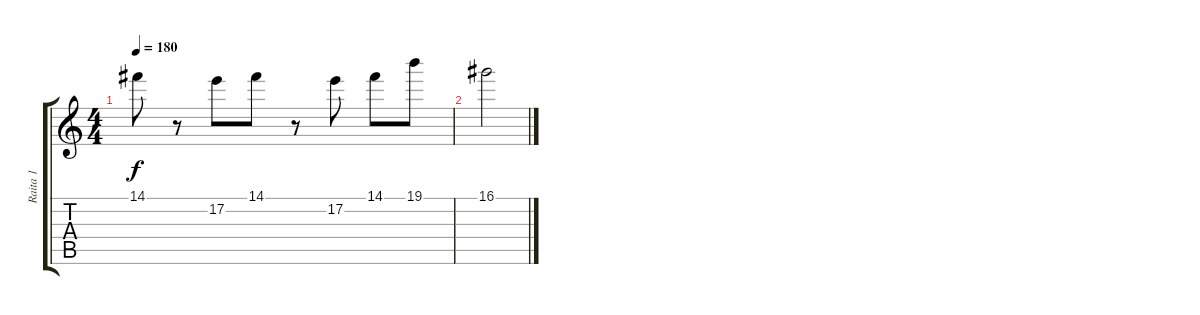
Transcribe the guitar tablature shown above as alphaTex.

\track ("Raita 1" "Raita 1") {instrument distortionguitar}
\staff {score tabs}
\tuning (E4 B3 G3 D3 A2 E2) {hide}
\ts (4 4)
\tempo 180
\clef g2
\ks c
14.1.8{dy f} r.8 17.2.8 14.1.8 r.8 17.2.8 14.1.8 19.1.8 |
16.1.2
